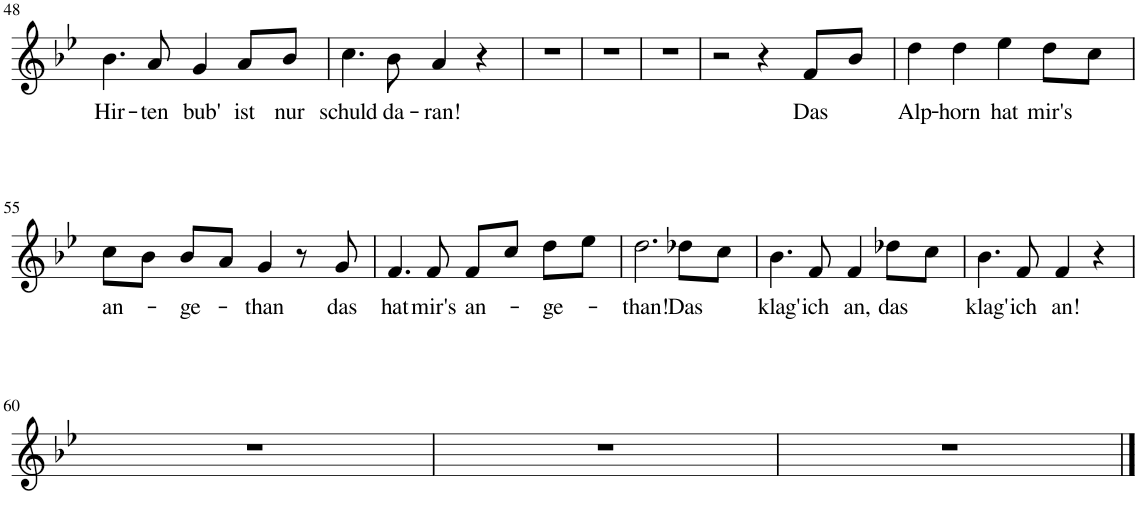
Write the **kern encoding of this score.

**kern	**text
*part1	*part1
*staff1	*staff1
*I"Piano	*
*I'Pno	*
!!LO:PB:g=z
*clefG2	*
*k[b-e-]	*
*M4/4	*
=48	=48
!	!LO:LY:b
4.b-\	Hir-
!	!LO:LY:b
8a/	ten
!	!LO:LY:b
4g/	-bub'
!	!LO:LY:b
8a/L	ist
!	!LO:LY:b
8b-/J	nur
=49	=49
!	!LO:LY:b
4.cc\	schuld
!	!LO:LY:b
8b-\	da-
!	!LO:LY:b
4a/	-ran!
4r	.
=50	=50
1r	.
=51	=51
1r	.
=52	=52
1r	.
=53	=53
2r	.
4r	.
!	!LO:LY:b
8f/L	Das
8b-/J	.
=54	=54
!	!LO:LY:b
4dd\	Alp-
!	!LO:LY:b
4dd\	-horn
!	!LO:LY:b
4ee-\	hat
!	!LO:LY:b
8dd\L	mir's
8cc\J	.
!!LO:LB:g=z
=55	=55
!	!LO:LY:b
8cc\L	an-
8b-\J	.
!	!LO:LY:b
8b-/L	-ge-
8a/J	.
!	!LO:LY:b
4g/	-than
8r	.
!	!LO:LY:b
8g/	das
=56	=56
!	!LO:LY:b
4.f/	hat
!	!LO:LY:b
8f/	mir's
!	!LO:LY:b
8f/L	an-
8cc/J	.
!	!LO:LY:b
8dd\L	-ge-
8ee-\J	.
=57	=57
!	!LO:LY:b
2.dd\	-than!
!	!LO:LY:b
8dd-X\L	Das
8cc\J	.
=58	=58
!	!LO:LY:b
4.b-\	klag'
!	!LO:LY:b
8f/	ich
!	!LO:LY:b
4f/	an,
!	!LO:LY:b
8dd-X\L	das
8cc\J	.
=59	=59
!	!LO:LY:b
4.b-\	klag'
!	!LO:LY:b
8f/	ich
!	!LO:LY:b
4f/	an!
4r	.
!!LO:LB:g=z
=60	=60
1r	.
=61	=61
1r	.
=62	=62
1r	.
==	==
*-	*-
